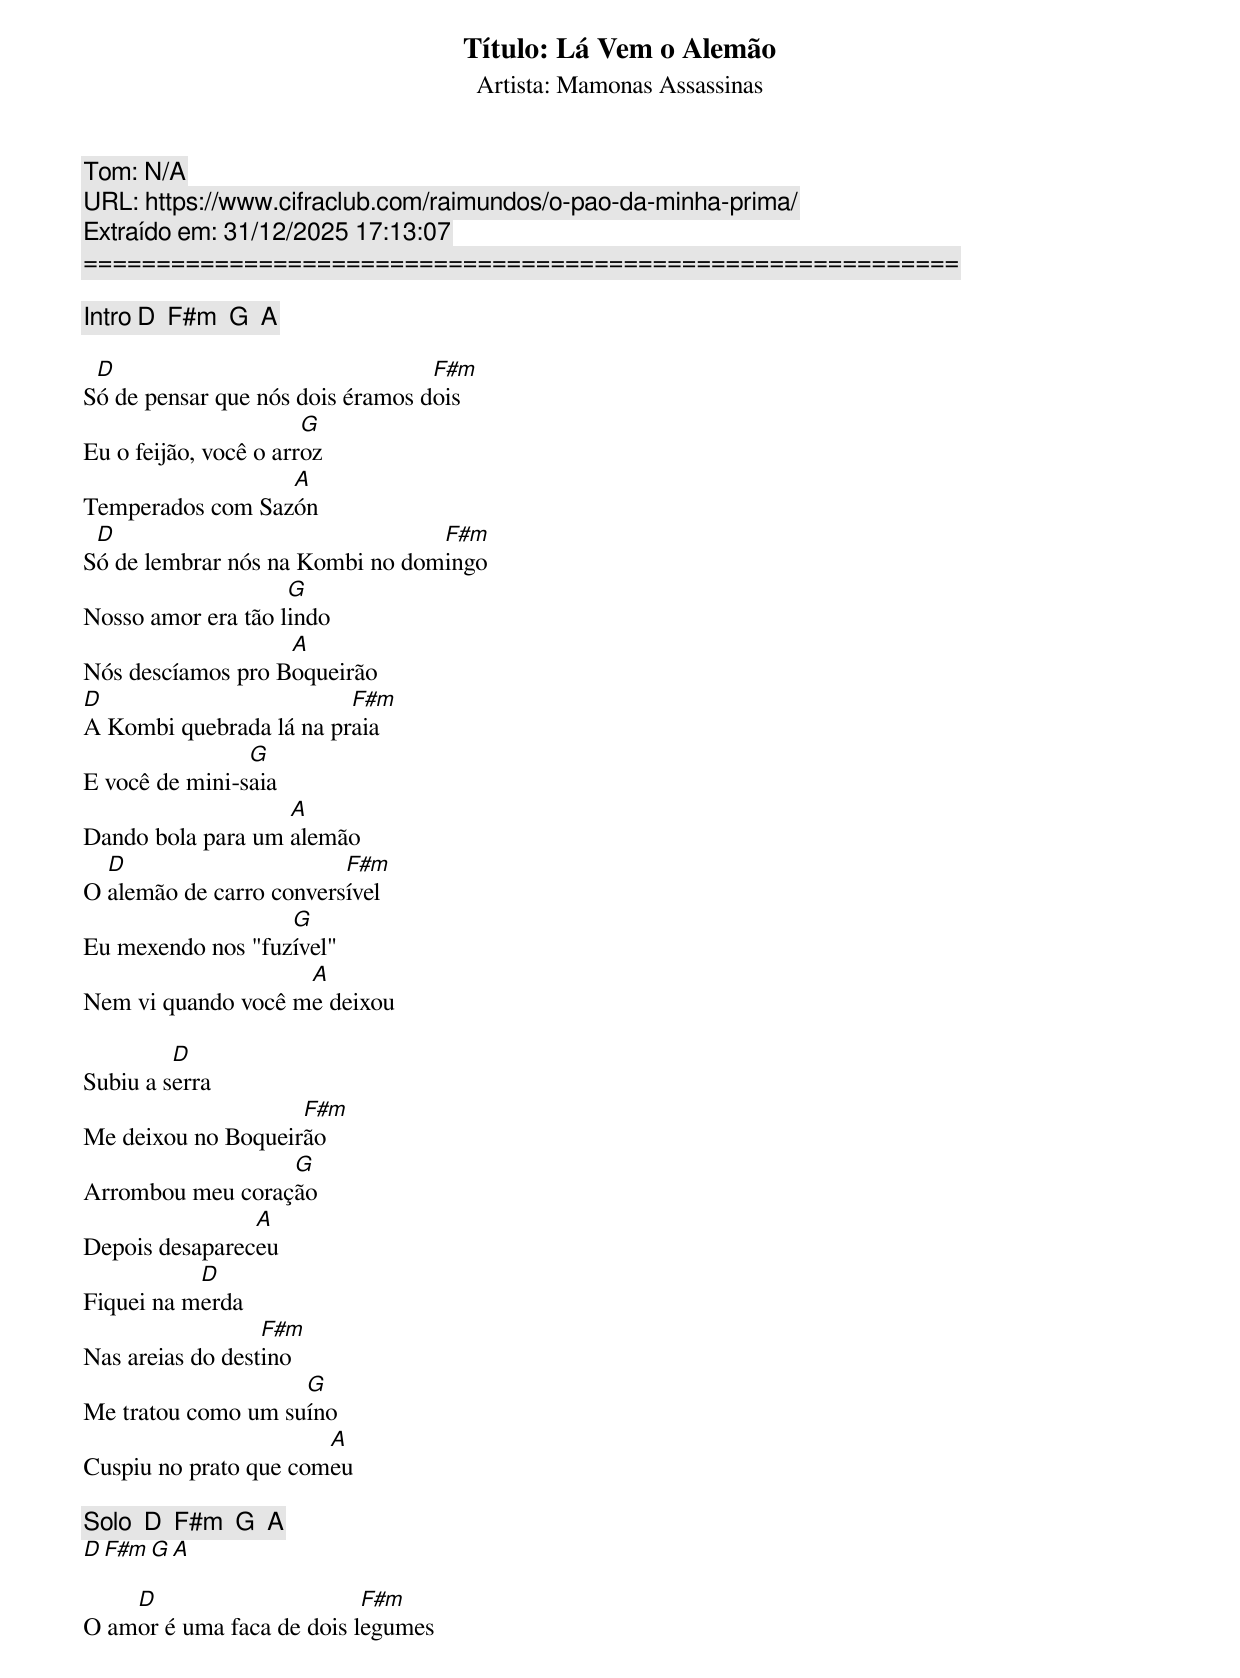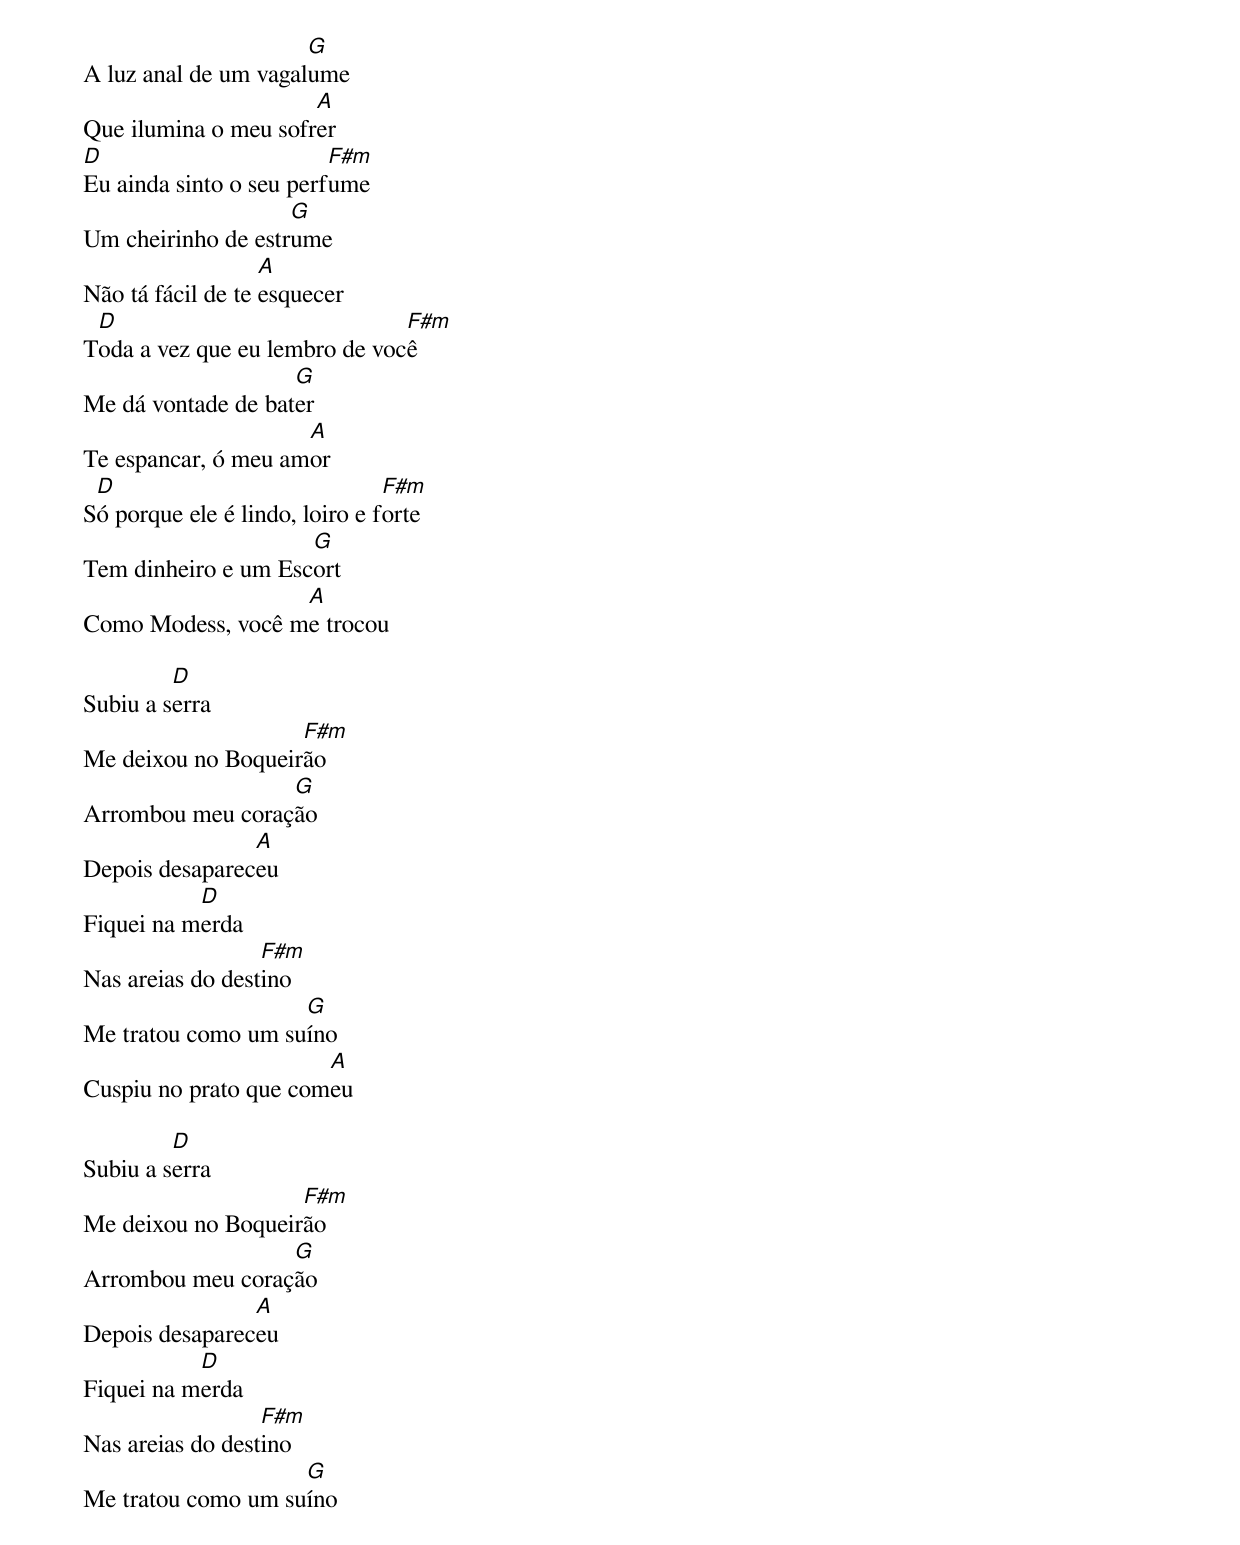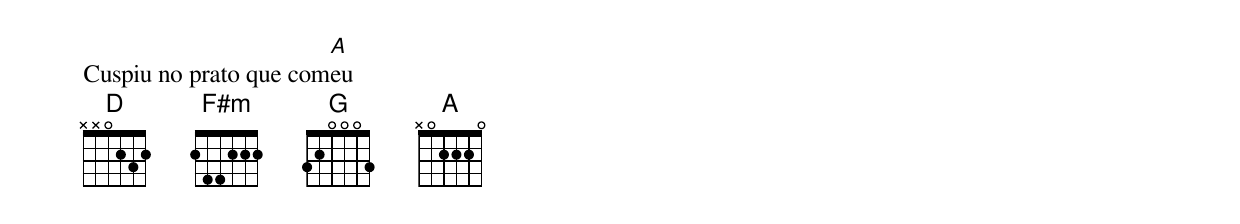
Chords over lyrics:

Título: Lá Vem o Alemão
Artista: Mamonas Assassinas
Tom: N/A
URL: https://www.cifraclub.com/raimundos/o-pao-da-minha-prima/
Extraído em: 31/12/2025 17:13:07
============================================================

[Intro] D  F#m  G  A

 D                                F#m
Só de pensar que nós dois éramos dois
                       G
Eu o feijão, você o arroz
                  A
Temperados com Sazón
 D                               F#m
Só de lembrar nós na Kombi no domingo
                    G
Nosso amor era tão lindo
                   A
Nós descíamos pro Boqueirão
D                        F#m
A Kombi quebrada lá na praia
                G
E você de mini-saia
                   A
Dando bola para um alemão
  D                      F#m
O alemão de carro conversível
                   G
Eu mexendo nos "fuzível"
                    A
Nem vi quando você me deixou

         D
Subiu a serra
                    F#m
Me deixou no Boqueirão
                  G
Arrombou meu coração
                A
Depois desapareceu
           D
Fiquei na merda
                  F#m
Nas areias do destino
                    G
Me tratou como um suíno
                       A
Cuspiu no prato que comeu

[Solo]  D  F#m  G  A
        D  F#m  G  A

    D                      F#m
O amor é uma faca de dois legumes
                      G
A luz anal de um vagalume
                      A
Que ilumina o meu sofrer
D                        F#m
Eu ainda sinto o seu perfume
                    G
Um cheirinho de estrume
                   A
Não tá fácil de te esquecer
 D                             F#m
Toda a vez que eu lembro de você
                    G
Me dá vontade de bater
                     A
Te espancar, ó meu amor
 D                              F#m
Só porque ele é lindo, loiro e forte
                     G
Tem dinheiro e um Escort
                   A
Como Modess, você me trocou

         D
Subiu a serra
                    F#m
Me deixou no Boqueirão
                  G
Arrombou meu coração
                A
Depois desapareceu
           D
Fiquei na merda
                  F#m
Nas areias do destino
                    G
Me tratou como um suíno
                       A
Cuspiu no prato que comeu

         D
Subiu a serra
                    F#m
Me deixou no Boqueirão
                  G
Arrombou meu coração
                A
Depois desapareceu
           D
Fiquei na merda
                  F#m
Nas areias do destino
                    G
Me tratou como um suíno
                       A
Cuspiu no prato que comeu
